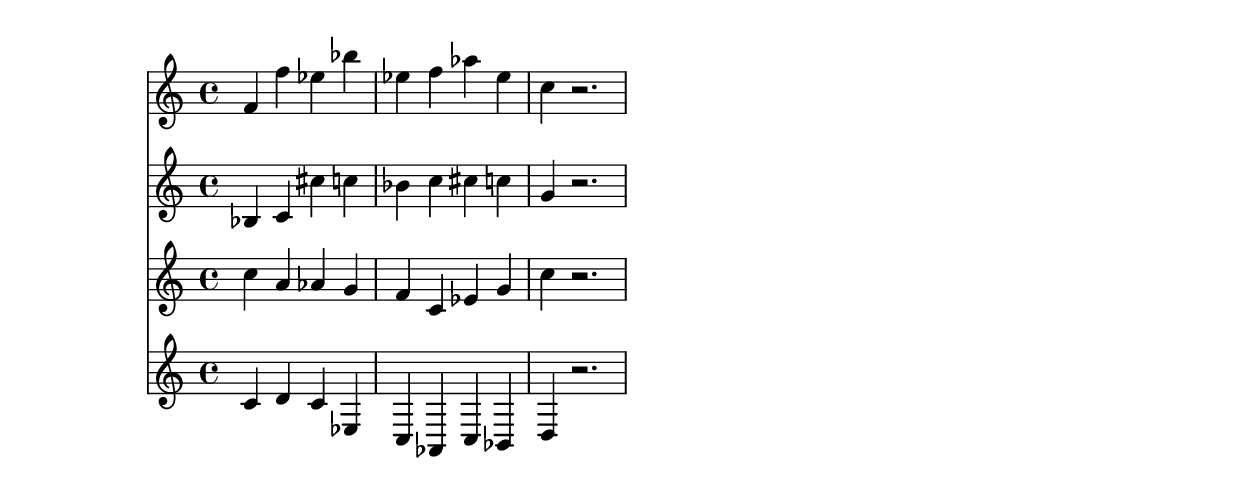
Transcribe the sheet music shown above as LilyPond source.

% 2017-09-16 20:50

\version "2.19.54"
\language "english"

\header {}

\layout {}

\paper {}

\score {
    <<
        {
            {
                f'4
                f''4
                ef''4
                bf''4
                ef''4
                f''4
                af''4
                ef''4
                c''4
                r2.
            }
        }
        {
            {
                bf4
                c'4
                cs''4
                c''4
                bf'4
                c''4
                cs''4
                c''4
                g'4
                r2.
            }
        }
        {
            {
                c''4
                a'4
                af'4
                g'4
                f'4
                c'4
                ef'4
                g'4
                c''4
                r2.
            }
        }
        {
            {
                c'4
                d'4
                c'4
                ef4
                c4
                af,4
                c4
                bf,4
                d4
                r2.
            }
        }
    >>
}